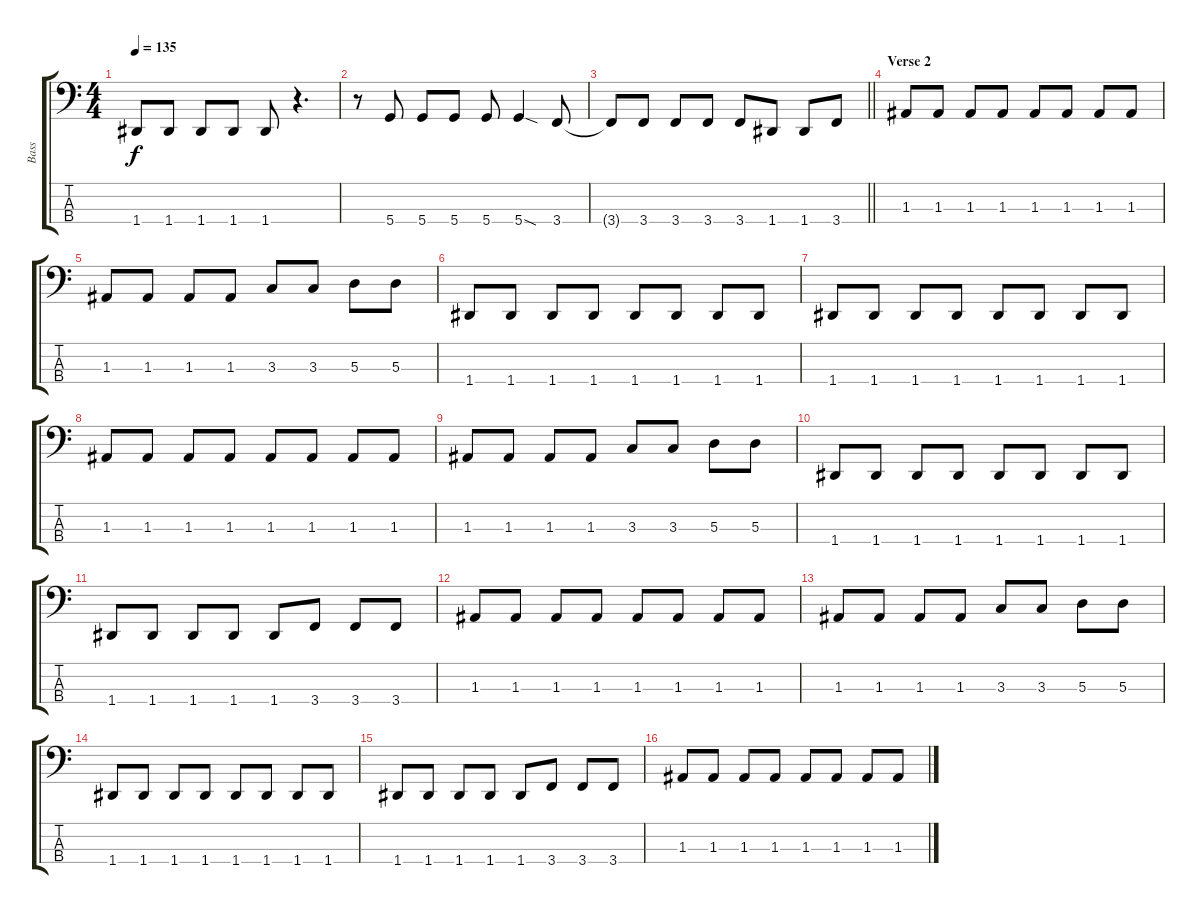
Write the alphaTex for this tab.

\track ("Bass" "Bass") {instrument electricbassfinger}
\staff {score tabs}
\tuning (G2 D2 A1 D1) {hide}
\ts (4 4)
\tempo 135
\clef f4
\ks c
1.4{t}.8{dy f} 1.4.8 1.4.8 1.4.8 1.4.8 r.4{d} |
r.8 5.4.8 5.4.8 5.4.8 5.4.8 5.4{sod}.4 3.4.8 |
\barLineRight lightlight
3.4{t}.8 3.4.8 3.4.8 3.4.8 3.4.8 1.4.8 1.4.8 3.4.8 |
\section ("" "Verse 2")
1.3.8 1.3.8 1.3.8 1.3.8 1.3.8 1.3.8 1.3.8 1.3.8 |
1.3.8 1.3.8 1.3.8 1.3.8 3.3.8 3.3.8 5.3.8 5.3.8 |
1.4.8 1.4.8 1.4.8 1.4.8 1.4.8 1.4.8 1.4.8 1.4.8 |
1.4.8 1.4.8 1.4.8 1.4.8 1.4.8 1.4.8 1.4.8 1.4.8 |
1.3.8 1.3.8 1.3.8 1.3.8 1.3.8 1.3.8 1.3.8 1.3.8 |
1.3.8 1.3.8 1.3.8 1.3.8 3.3.8 3.3.8 5.3.8 5.3.8 |
1.4.8 1.4.8 1.4.8 1.4.8 1.4.8 1.4.8 1.4.8 1.4.8 |
1.4.8 1.4.8 1.4.8 1.4.8 1.4.8 3.4.8 3.4.8 3.4.8 |
1.3.8 1.3.8 1.3.8 1.3.8 1.3.8 1.3.8 1.3.8 1.3.8 |
1.3.8 1.3.8 1.3.8 1.3.8 3.3.8 3.3.8 5.3.8 5.3.8 |
1.4.8 1.4.8 1.4.8 1.4.8 1.4.8 1.4.8 1.4.8 1.4.8 |
1.4.8 1.4.8 1.4.8 1.4.8 1.4.8 3.4.8 3.4.8 3.4.8 |
1.3.8 1.3.8 1.3.8 1.3.8 1.3.8 1.3.8 1.3.8 1.3.8
